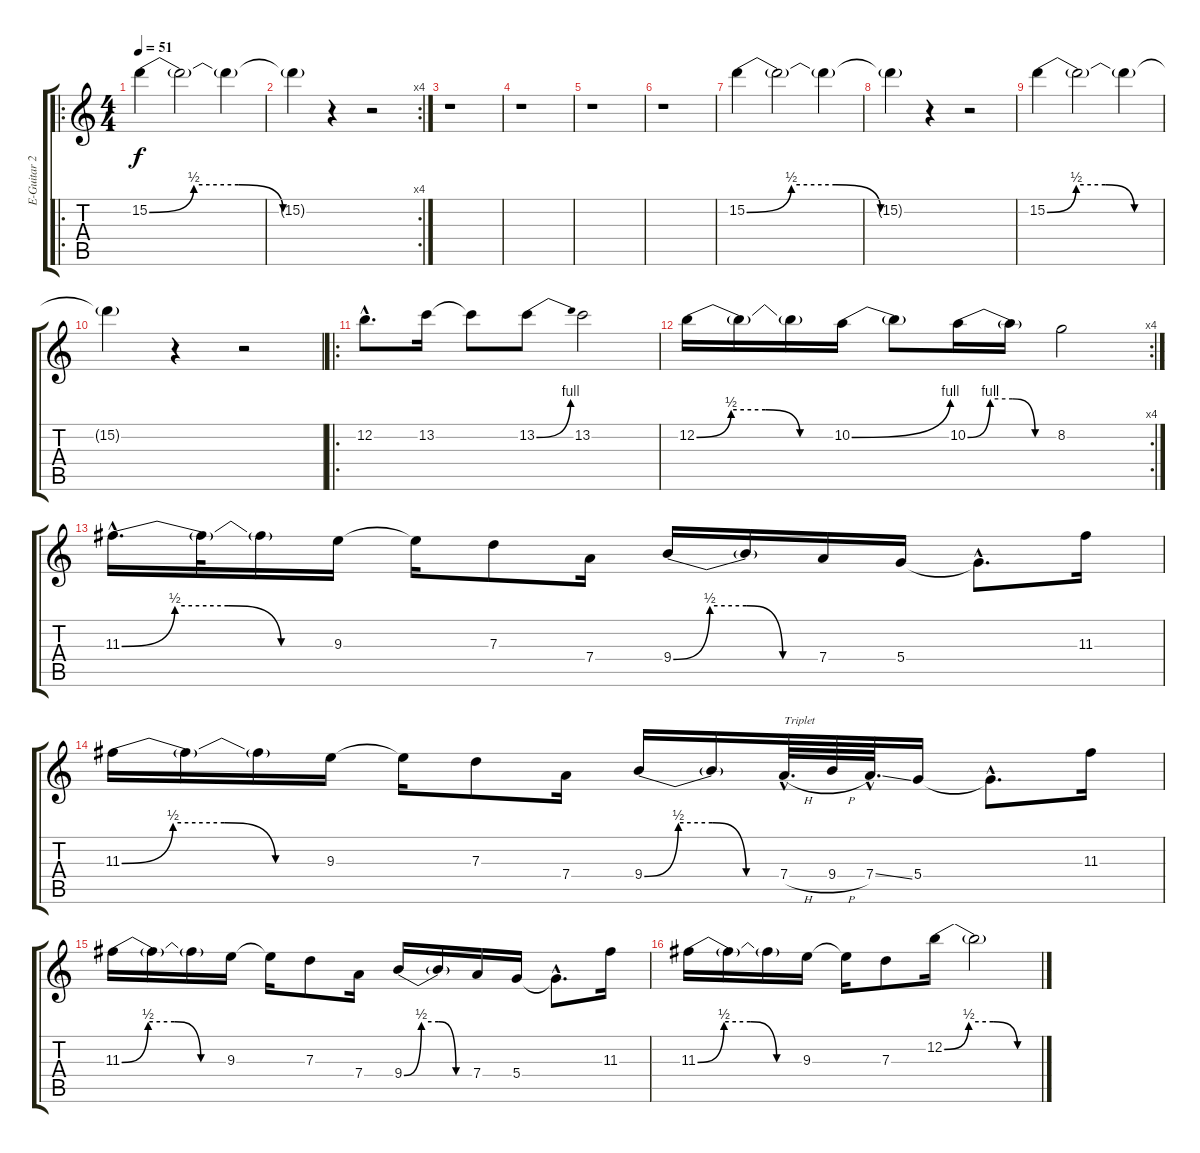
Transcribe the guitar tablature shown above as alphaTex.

\track ("E-Guitar 2" "E-Guitar 2") {instrument distortionguitar}
\staff {score tabs}
\tuning (E4 B3 G3 D3 A2 E2) {hide}
\ro
\ts (4 4)
\tempo 51
\clef g2
\ks c
15.2{be (custom 0 0 15 2 30 2 45 0 60 0)}.4{dy f instrument distortionguitar} 15.2{t}.2 15.2{t}.4 |
\rc 4
15.2{t}.4 r.4 r.2 |
r.1 |
r.1 |
r.1 |
r.1 |
15.2{be (custom 0 0 15 2 30 2 45 0 60 0)}.4 15.2{t}.2 15.2{t}.4 |
15.2{t}.4 r.4 r.2 |
15.2{be (custom 0 0 15 2 30 2 45 0 60 0)}.4 15.2{t}.2 15.2{t}.4 |
15.2{t}.4 r.4 r.2 |
\ro
12.2{hac}.8{d} 13.2.16 13.2{t}.8 13.2{be (bend 0 0 60 4)}.8 13.2.2 |
\rc 4
12.2{be (custom 0 0 15 2 30 2 45 0 60 0)}.16 12.2{t}.16 12.2{t}.16 10.2{be (bend 0 0 60 4)}.16 10.2{t}.8 10.2{be (custom 0 0 15 4 30 4 45 0 60 0)}.16 10.2{t}.16 8.2.2 |
11.3{be (custom 0 0 15 2 30 2 45 0 60 0) hac}.16{d} 11.3{t}.32 11.3{t}.16 9.3.16 9.3{t}.16 7.3.8 7.4.16 9.4{be (custom 0 0 15 2 30 2 45 0 60 0)}.16 9.4{t}.16 7.4.16 5.4.16 5.4{hac t}.8{d} 11.3.16 |
11.3{be (custom 0 0 15 2 30 2 45 0 60 0)}.16 11.3{t}.16 11.3{t}.16 9.3.16 9.3{t}.16 7.3.8 7.4.16 9.4{be (custom 0 0 15 2 30 2 45 0 60 0)}.16 9.4{t}.16 7.4{h hac}.64{d txt "Triplet"} 9.4{h}.64 7.4{ss hac}.64{d} 5.4.16 5.4{hac t}.8{d} 11.3.16 |
11.3{be (custom 0 0 15 2 30 2 45 0 60 0)}.16 11.3{t}.16 11.3{t}.16 9.3.16 9.3{t}.16 7.3.8 7.4.16 9.4{be (custom 0 0 15 2 30 2 45 0 60 0)}.16 9.4{t}.16 7.4.16 5.4.16 5.4{hac t}.8{d} 11.3.16 |
11.3{be (custom 0 0 15 2 30 2 45 0 60 0)}.16 11.3{t}.16 11.3{t}.16 9.3.16 9.3{t}.16 7.3.8 12.2{be (custom 0 0 15 2 30 2 45 0 60 0)}.16 12.2{t}.2
